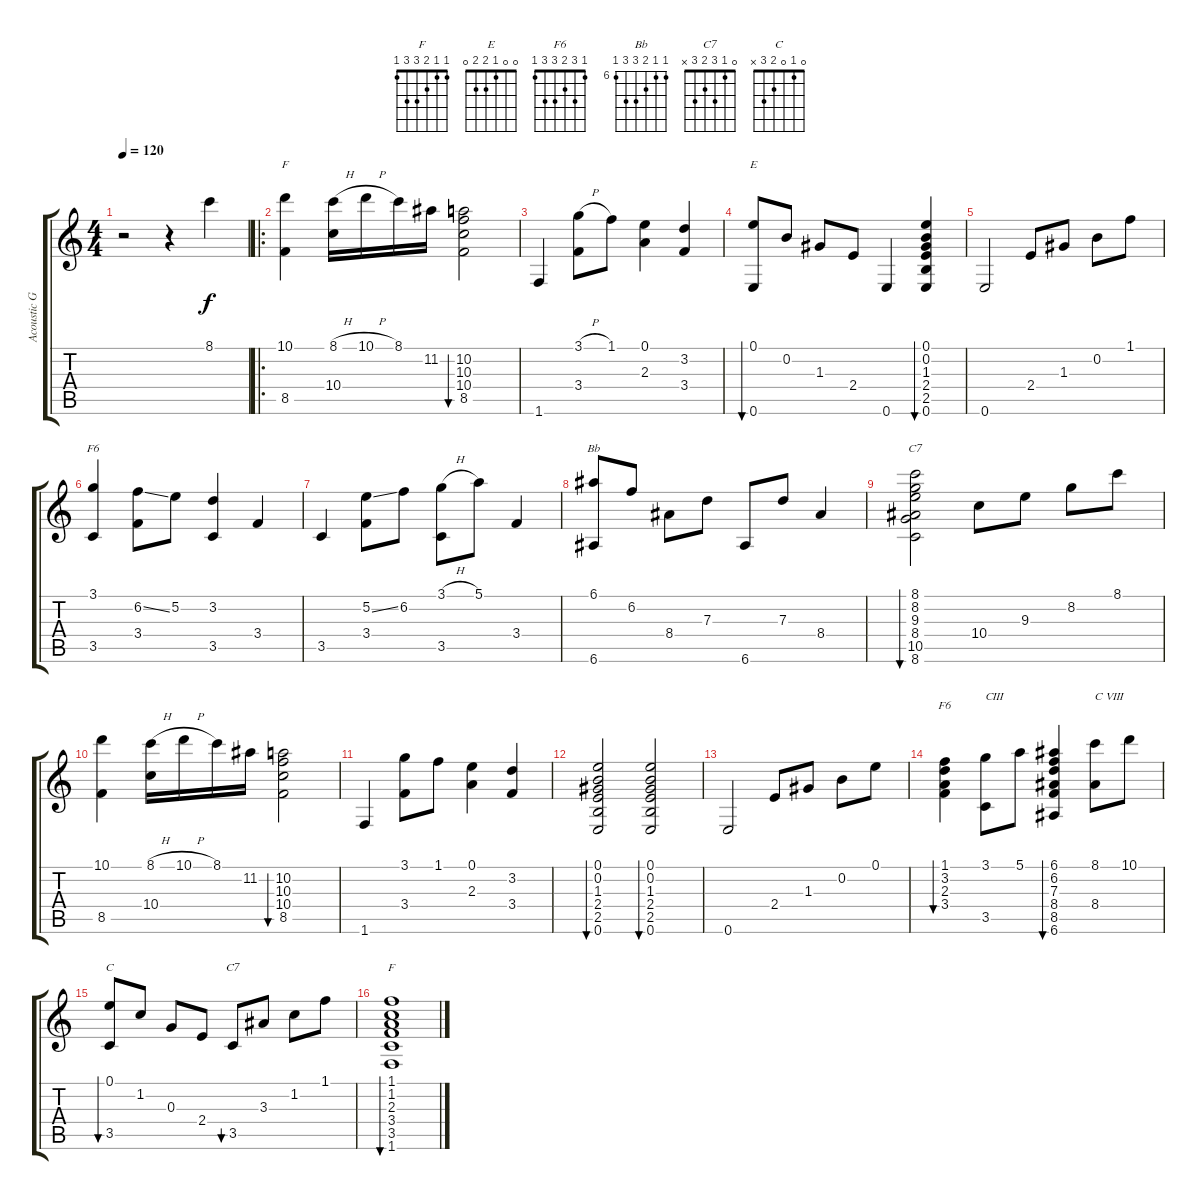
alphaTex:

\track ("Acoustic Guitar" "Acoustic G") {instrument acousticguitarnylon}
\staff {score tabs}
\tuning (E4 B3 G3 D3 A2 E2) {hide}
\chord ("F" 8 10 10 10 8 x) {firstfret 8}
\chord ("E" 0 0 1 2 2 0)
\chord ("F6" 5 3 5 3 3 x)
\chord ("Bb" 6 6 7 8 8 6) {firstfret 6}
\chord ("C7" 8 8 9 8 10 8) {firstfret 8}
\chord ("F6" 1 3 2 3 3 1)
\chord ("C" 0 1 0 2 3 x)
\chord ("C7" 0 1 3 2 3 x)
\chord ("F" 1 1 2 3 3 1)
\ts (4 4)
\tempo 120
\clef g2
\ks c
r.2{dy f instrument acousticguitarnylon} r.4 8.1.4 |
\ro
(10.1 8.5).4{ch "F"} (8.1{h} 10.4).16 10.1{h}.16 8.1.16 11.2.16 (10.2 10.3 10.4 8.5).2{bu 120} |
1.6.4 (3.1{h} 3.4).8 1.1.8 (0.1 2.3).4 (3.2 3.4).4 |
(0.1 0.6).8{bu 120 ch "E"} 0.2.8 1.3.8 2.4.8 0.6.4 (0.1 0.2 1.3 2.4 2.5 0.6).4{bu 120} |
0.6.2 2.4.8 1.3.8 0.2.8 1.1.8 |
(3.1 3.5).4{ch "F6"} (6.2{ss} 3.4).8 5.2.8 (3.2 3.5).4 3.4.4 |
3.5.4 (5.2{ss} 3.4).8 6.2.8 (3.1{h} 3.5).8 5.1.8 3.4.4 |
(6.1 6.6).8{ch "Bb"} 6.2.8 8.4.8 7.3.8 6.6.8 7.3.8 8.4.4 |
(8.1 8.2 9.3 8.4 10.5 8.6).2{bu 120 ch "C7"} 10.4.8 9.3.8 8.2.8 8.1.8 |
(10.1 8.5).4 (8.1{h} 10.4).16 10.1{h}.16 8.1.16 11.2.16 (10.2 10.3 10.4 8.5).2{bu 120} |
1.6.4 (3.1 3.4).8 1.1.8 (0.1 2.3).4 (3.2 3.4).4 |
(0.1 0.2 1.3 2.4 2.5 0.6).2{bu 120} (0.1 0.2 1.3 2.4 2.5 0.6).2{bu 120} |
0.6.2 2.4.8 1.3.8 0.2.8 0.1.8 |
(1.1 3.2 2.3 3.4).4{bu 120 ch "F6"} (3.1 3.5).8{txt "CIII"} 5.1.8 (6.1 6.2 7.3 8.4 8.5 6.6).4{bu 120} (8.1 8.4).8{txt "C VIII"} 10.1.8 |
(0.1 3.5).8{bu 120 ch "C"} 1.2.8 0.3.8 2.4.8 3.5.8{bu 120 ch "C7"} 3.3.8 1.2.8 1.1.8 |
(1.1 1.2 2.3 3.4 3.5 1.6).1{bu 120 ch "F"}
